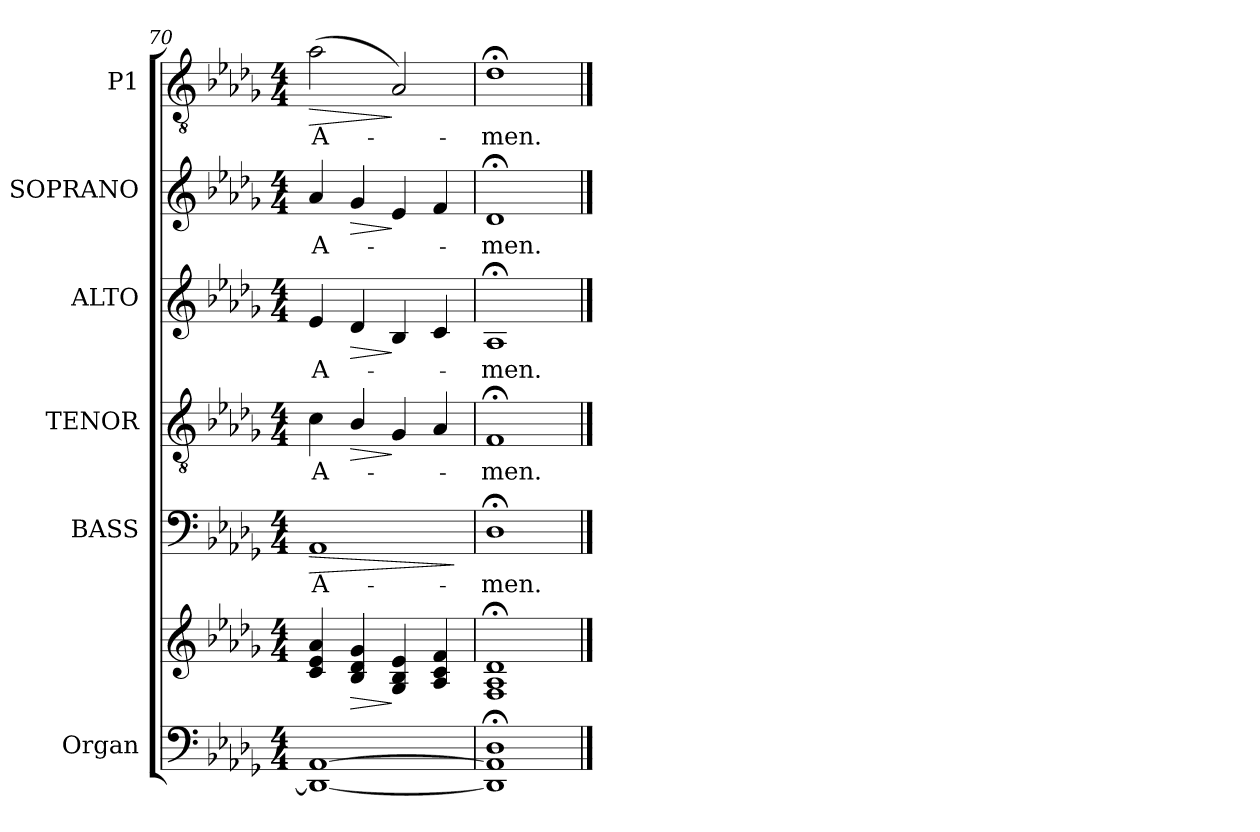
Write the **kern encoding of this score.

**kern	**kern	**dynam	**kern	**text	**dynam	**kern	**text	**dynam	**kern	**text	**dynam	**kern	**text	**dynam	**kern	**text	**dynam
*part6	*part6	*part6	*part5	*part5	*part5	*part4	*part4	*part4	*part3	*part3	*part3	*part2	*part2	*part2	*part1	*part1	*part1
*staff7	*staff6	*staff6/7	*staff5	*staff5	*staff5	*staff4	*staff4	*staff4	*staff3	*staff3	*staff3	*staff2	*staff2	*staff2	*staff1	*staff1	*staff1
*I"Organ	*	*	*I"BASS	*	*	*I"TENOR	*	*	*I"ALTO	*	*	*I"SOPRANO	*	*	*I"P1	*	*
*I'Org.	*	*	*I'B.	*	*	*I'T.	*	*	*I'A.	*	*	*I'S.	*	*	*	*	*
*clefF4	*clefG2	*	*clefF4	*	*	*clefGv2	*	*	*clefG2	*	*	*clefG2	*	*	*clefGv2	*	*
*	*	*	*	*	*	*ITrd7c12	*	*	*	*	*	*	*	*	*ITrd7c12	*	*
*k[b-e-a-d-g-]	*k[b-e-a-d-g-]	*	*k[b-e-a-d-g-]	*	*	*k[b-e-a-d-g-]	*	*	*k[b-e-a-d-g-]	*	*	*k[b-e-a-d-g-]	*	*	*k[b-e-a-d-g-]	*	*
*D-:	*D-:	*	*D-:	*	*	*D-:	*	*	*D-:	*	*	*D-:	*	*	*D-:	*	*
*M4/4	*M4/4	*	*M4/4	*	*	*M4/4	*	*	*M4/4	*	*	*M4/4	*	*	*M4/4	*	*
=70	=70	=70	=70	=70	=70	=70	=70	=70	=70	=70	=70	=70	=70	=70	=70	=70	=70
!	!	!	!	!LO:LY:b:color=#000000	!LO:HP:b	!	!	!	!	!	!	!	!	!	!	!	!
!	!	!	!	!	!	!	!LO:LY:b:color=#000000	!	!	!	!	!	!	!	!	!	!
!	!	!	!	!	!	!	!	!	!	!LO:LY:b:color=#000000	!	!	!	!	!	!	!
!	!	!	!	!	!	!	!	!	!	!	!	!	!LO:LY:b:color=#000000	!	!	!	!
!	!	!	!	!	!	!	!	!	!	!	!	!	!	!	!	!LO:LY:b:color=#000000	!LO:HP:b
1DD-i_ [1AA-i	4ci/ 4e-i 4a-i	.	1AA-i	A-	>	4Ci\	A-	.	4e-i/	A-	.	4a-i/	A-	.	(2A-i\	A-	>
!	!	!LO:HP:b	!	!	!	!	!	!LO:HP:b	!	!	!LO:HP:b	!	!	!LO:HP:b	!	!	!
.	4B-i/ 4d-i 4g-i	>	.	.	.	4BB-i/	.	>	4d-i/	.	>	4g-i/	.	>	.	.	.
.	4G-i/ 4B-i 4e-i	]	.	.	.	4GG-i/	.	]	4B-i/	.	]	4e-i/	.	]	2AA-i/)	.	]
.	4A-i/ 4ci 4fi	.	.	.	.	4AA-i/	.	.	4ci/	.	.	4fi/	.	.	.	.	.
.	.	.	.	.	]	.	.	.	.	.	.	.	.	.	.	.	.
=71	=71	=71	=71	=71	=71	=71	=71	=71	=71	=71	=71	=71	=71	=71	=71	=71	=71
!	!	!	!	!LO:LY:b:color=#000000	!	!	!	!	!	!	!	!	!	!	!	!	!
!	!	!	!	!	!	!	!LO:LY:b:color=#000000	!	!	!	!	!	!	!	!	!	!
!	!	!	!	!	!	!	!	!	!	!LO:LY:b:color=#000000	!	!	!	!	!	!	!
!	!	!	!	!	!	!	!	!	!	!	!	!	!LO:LY:b:color=#000000	!	!	!	!
!	!	!	!	!	!	!	!	!	!	!	!	!	!	!	!	!LO:LY:b:color=#000000	!
1DD-i]; 1AA-i]; 1D-i;	1Fi; 1A-i; 1d-i;	.	1D-;i	-men.	.	1FF;i	-men.	.	1A-;i	-men.	.	1d-;i	-men.	.	1D-;i	-men.	.
==	==	==	==	==	==	==	==	==	==	==	==	==	==	==	==	==	==
*-	*-	*-	*-	*-	*-	*-	*-	*-	*-	*-	*-	*-	*-	*-	*-	*-	*-
